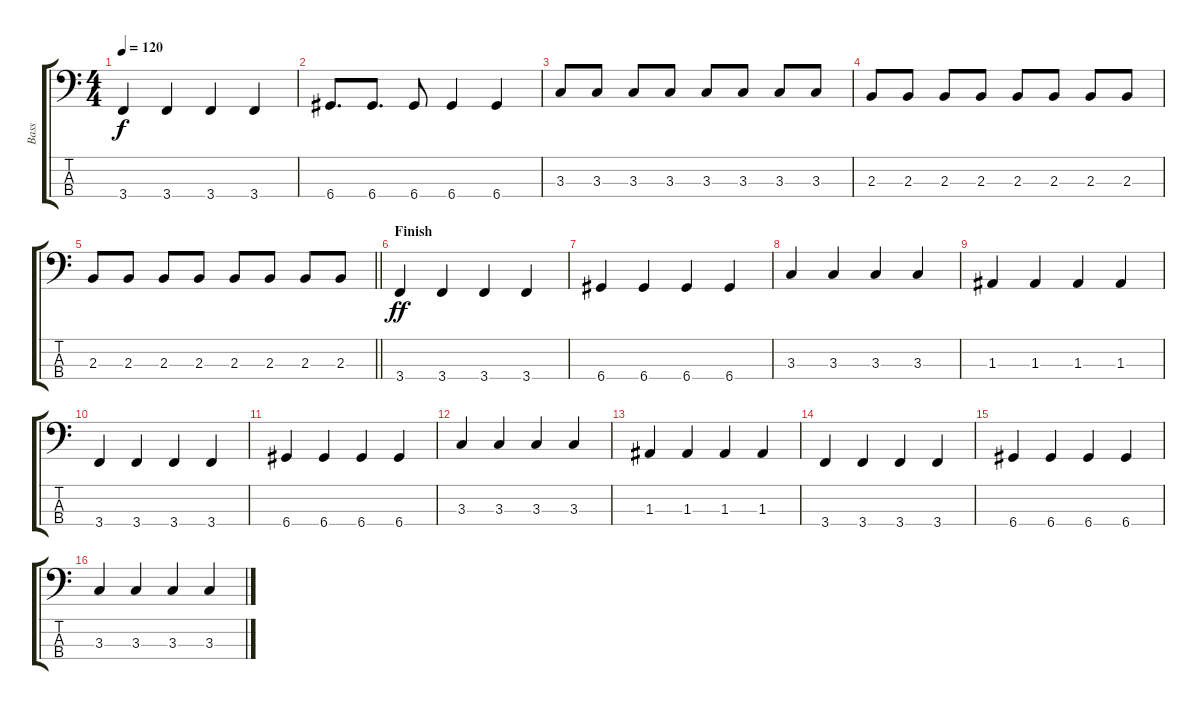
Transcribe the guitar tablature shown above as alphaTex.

\track ("Bass " "Bass ") {instrument electricbassfinger}
\staff {score tabs}
\tuning (G2 D2 A1 D1) {hide}
\ts (4 4)
\tempo 120
\clef f4
\ks c
3.4.4{dy f} 3.4.4 3.4.4 3.4.4 |
6.4.8{d} 6.4.8{d} 6.4.8 6.4.4 6.4.4 |
3.3.8{instrument electricbassfinger} 3.3.8 3.3.8 3.3.8 3.3.8 3.3.8 3.3.8 3.3.8 |
2.3.8 2.3.8 2.3.8 2.3.8 2.3.8 2.3.8 2.3.8 2.3.8 |
\barLineRight lightlight
2.3.8 2.3.8 2.3.8 2.3.8 2.3.8 2.3.8 2.3.8 2.3.8 |
\section ("" "Finish")
3.4.4{dy ff} 3.4.4 3.4.4 3.4.4 |
6.4.4 6.4.4 6.4.4 6.4.4 |
3.3.4 3.3.4 3.3.4 3.3.4 |
1.3.4 1.3.4 1.3.4 1.3.4 |
3.4.4 3.4.4 3.4.4 3.4.4 |
6.4.4 6.4.4 6.4.4 6.4.4 |
3.3.4 3.3.4 3.3.4 3.3.4 |
1.3.4 1.3.4 1.3.4 1.3.4 |
3.4.4 3.4.4 3.4.4 3.4.4 |
6.4.4 6.4.4 6.4.4 6.4.4 |
3.3.4 3.3.4 3.3.4 3.3.4
